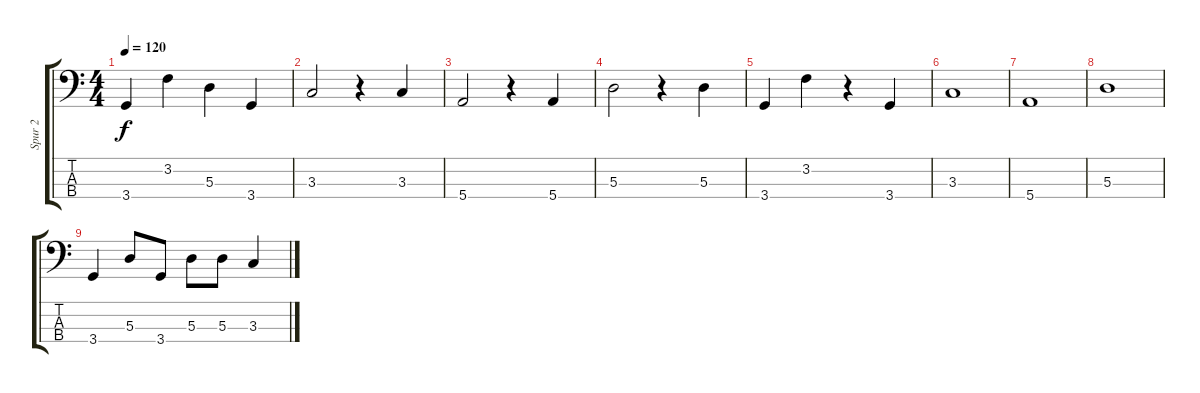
\track ("Spur 2" "Spur 2") {instrument acousticbass}
\staff {score tabs}
\tuning (G2 D2 A1 E1) {hide}
\ts (4 4)
\tempo 120
\clef f4
\ks c
3.4.4{dy f} 3.2.4 5.3.4 3.4.4 |
3.3.2 r.4 3.3.4 |
5.4.2 r.4 5.4.4 |
5.3.2 r.4 5.3.4 |
3.4.4 3.2.4 r.4 3.4.4 |
3.3.1 |
5.4.1 |
5.3.1 |
3.4.4 5.3.8 3.4.8 5.3.8 5.3.8 3.3.4
